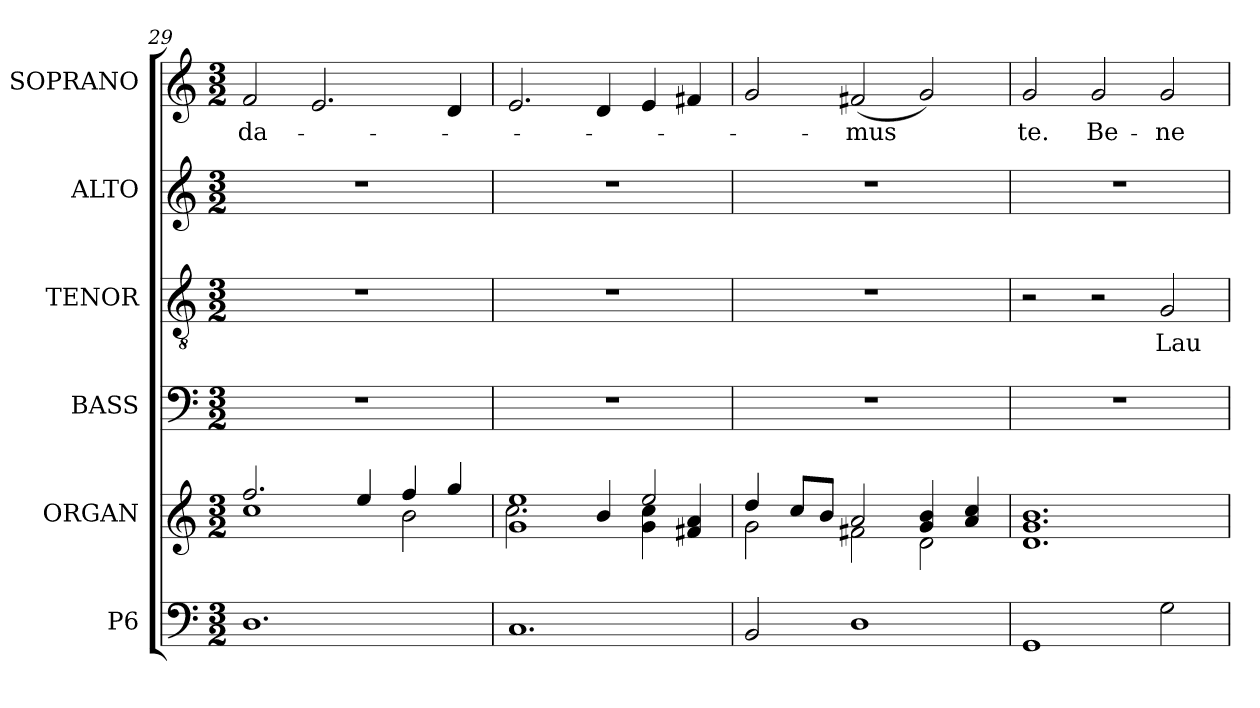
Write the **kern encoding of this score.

**kern	**kern	**kern	**kern	**text	**kern	**kern	**text
*part6	*part5	*part4	*part3	*part3	*part2	*part1	*part1
*staff6	*staff5	*staff4	*staff3	*staff3	*staff2	*staff1	*staff1
*I"P6	*I"ORGAN	*I"BASS	*I"TENOR	*	*I"ALTO	*I"SOPRANO	*
*	*I'A.	*I'B.	*I'T.	*	*I'A.	*I'S.	*
*clefF4	*clefG2	*clefF4	*clefGv2	*	*clefG2	*clefG2	*
*	*	*	*ITrd7c12	*	*	*	*
*k[]	*k[]	*k[]	*k[]	*	*k[]	*k[]	*
*C:	*C:	*C:	*C:	*	*C:	*C:	*
*M3/2	*M3/2	*M3/2	*M3/2	*	*M3/2	*M3/2	*
=29	=29	=29	=29	=29	=29	=29	=29
*	*^	*	*	*	*	*	*
!	!	!	!LO:N:vis=1	!LO:N:vis=1	!	!LO:N:vis=1	!	!
!	!	!	!	!	!	!	!	!LO:LY:b:color=#000000
1.Di	2.ffi/	1cci	1.r	1.r	.	1.r	2fi/	-da-
.	.	.	.	.	.	.	2.ei/	.
.	4eei/	.	.	.	.	.	.	.
.	4ffi/	2bi\	.	.	.	.	.	.
.	4ggi/	.	.	.	.	.	4di/	.
=30	=30	=30	=30	=30	=30	=30	=30	=30
!	!	!	!LO:N:vis=1	!LO:N:vis=1	!	!LO:N:vis=1	!	!
1.Ci	1gi 1eei	2.cci\	1.r	1.r	.	1.r	2.ei/	.
.	.	4bi/	.	.	.	.	4di/	.
.	2eei/	4gi\ 4cci	.	.	.	.	4ei/	.
.	.	4f#Xi/ 4ai	.	.	.	.	4f#Xi/	.
=31	=31	=31	=31	=31	=31	=31	=31	=31
!	!	!	!LO:N:vis=1	!LO:N:vis=1	!	!LO:N:vis=1	!	!
2BBi/	4ddi/	2gi\	1.r	1.r	.	1.r	2gi/	.
.	8cci/L	.	.	.	.	.	.	.
.	8bi/J	.	.	.	.	.	.	.
!	!	!	!	!	!	!	!	!LO:LY:b:color=#000000
1Di	2ai/	2f#Xi\	.	.	.	.	(2f#Xi/	-mus
.	4gi/ 4bi	2di\	.	.	.	.	2gi/)	.
.	4ai/ 4cci	.	.	.	.	.	.	.
*	*v	*v	*	*	*	*	*	*
!!LO:PB:g=z
=32	=32	=32	=32	=32	=32	=32	=32
!	!	!LO:N:vis=1	!	!	!LO:N:vis=1	!	!
!	!	!	!	!	!	!	!LO:LY:b:color=#000000
1GGi	1.di 1.gi 1.bi	1.r	2r	.	1.r	2gi/	te.
!	!	!	!	!	!	!	!LO:LY:b:color=#000000
.	.	.	2r	.	.	2gi/	Be-
!	!	!	!	!LO:LY:b:color=#000000	!	!	!
!	!	!	!	!	!	!	!LO:LY:b:color=#000000
2Gi\	.	.	2GGi/	Lau-	.	2gi/	-ne-
=	=	=	=	=	=	=	=
*-	*-	*-	*-	*-	*-	*-	*-
